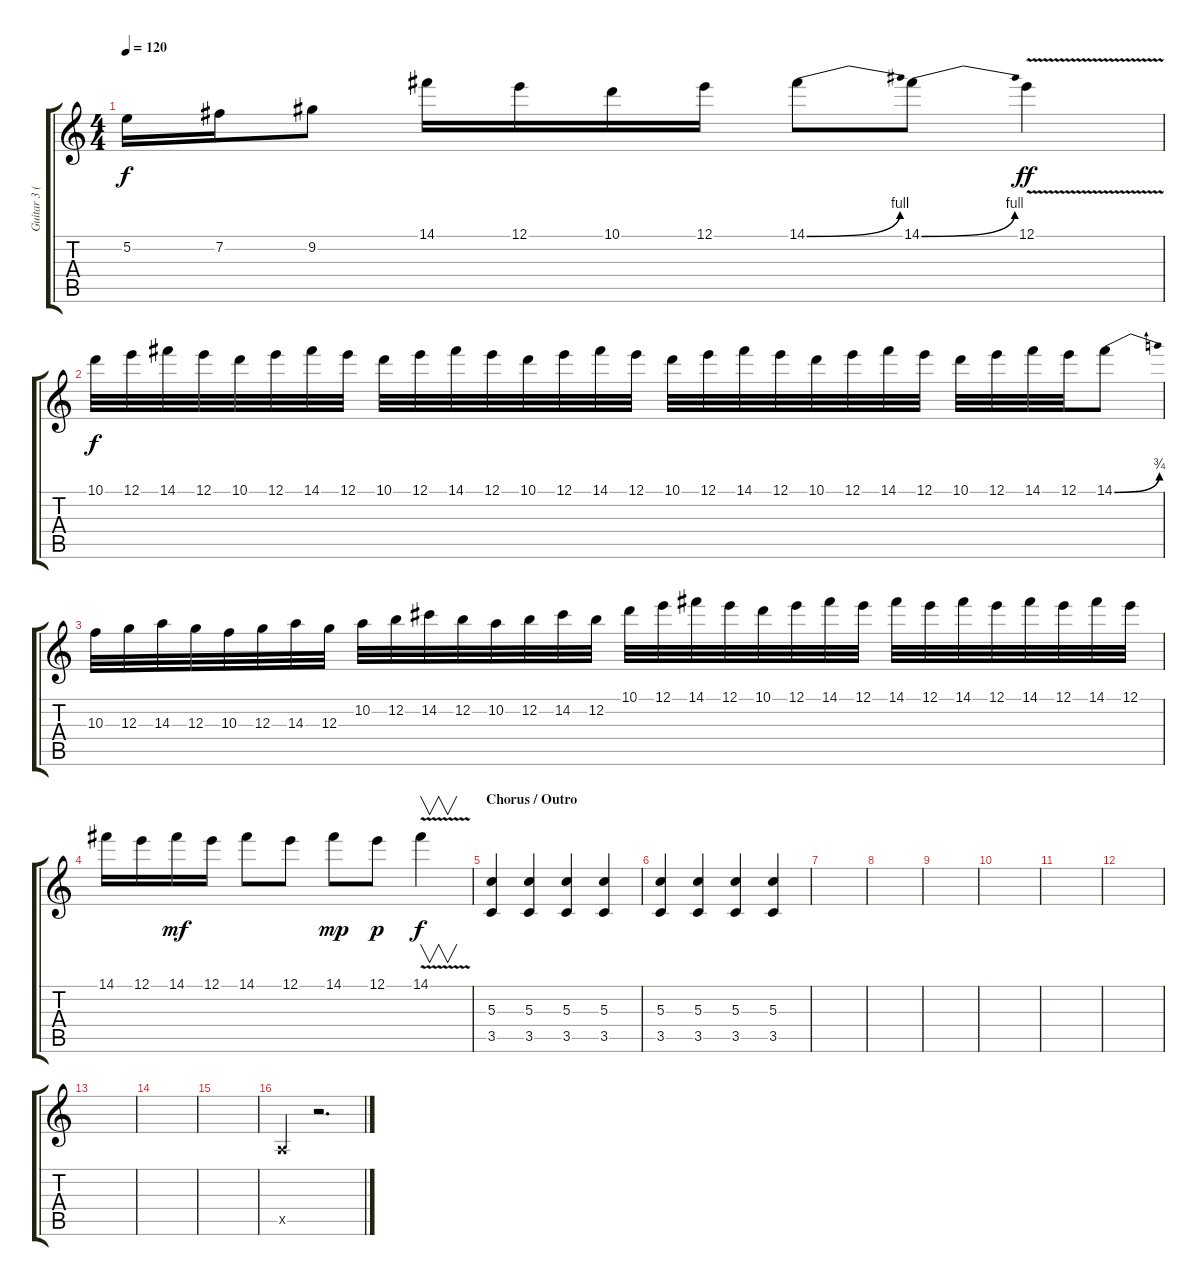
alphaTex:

\track ("Guitar 3 (electric)" "Guitar 3 (") {instrument overdrivenguitar}
\staff {score tabs}
\tuning (E4 B3 G3 D3 A2 E2) {hide}
\ts (4 4)
\tempo 120
\clef g2
\ks c
5.2.16{dy f} 7.2.16 9.2.8 14.1.16 12.1.16 10.1.16 12.1.16 14.1{be (bend 0 0 60 4)}.8 14.1{be (bend 0 0 60 4)}.8 12.1{v}.4{dy ff} |
10.1.32{dy f} 12.1.32 14.1.32 12.1.32 10.1.32 12.1.32 14.1.32 12.1.32 10.1.32 12.1.32 14.1.32 12.1.32 10.1.32 12.1.32 14.1.32 12.1.32 10.1.32 12.1.32 14.1.32 12.1.32 10.1.32 12.1.32 14.1.32 12.1.32 10.1.32 12.1.32 14.1.32 12.1.32 14.1{be (bend 0 0 60 3)}.8 |
10.3.32 12.3.32 14.3.32 12.3.32 10.3.32 12.3.32 14.3.32 12.3.32 10.2.32 12.2.32 14.2.32 12.2.32 10.2.32 12.2.32 14.2.32 12.2.32 10.1.32 12.1.32 14.1.32 12.1.32 10.1.32 12.1.32 14.1.32 12.1.32 14.1.32 12.1.32 14.1.32 12.1.32 14.1.32 12.1.32 14.1.32 12.1.32 |
14.1.16 12.1.16 14.1.16{dy mf} 12.1.16 14.1.8 12.1.8 14.1.8{dy mp} 12.1.8{dy p} 14.1{v}.4{v dy f} |
\section ("" "Chorus / Outro")
(5.3 3.5).4 (5.3 3.5).4 (5.3 3.5).4 (5.3 3.5).4 |
(5.3 3.5).4 (5.3 3.5).4 (5.3 3.5).4 (5.3 3.5).4 |
|
|
|
|
|
|
|
|
|
0.5{x}.4 r.2{d}
